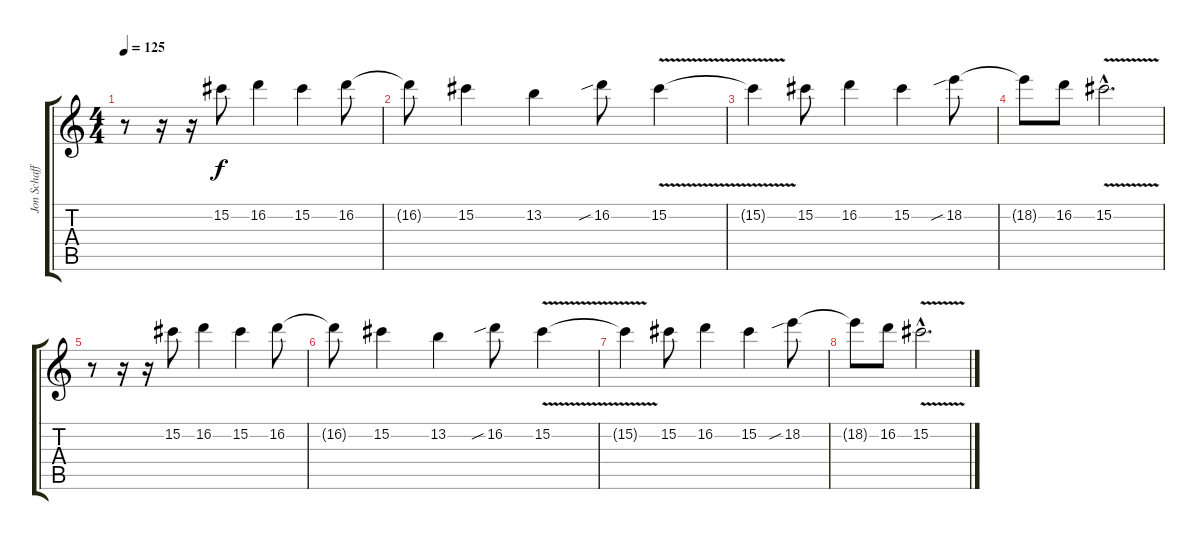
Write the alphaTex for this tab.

\track ("Jon Schaffer ou Jim Morris Lead" "Jon Schaff") {instrument distortionguitar}
\staff {score tabs}
\tuning (Eb4 Bb3 Gb3 Db3 Ab2 Eb2) {hide}
\ts (4 4)
\tempo 125
\clef g2
\ks c
r.8{dy f} r.16 r.16 15.2.8 16.2.4 15.2.4 16.2.8 |
16.2{t}.8 15.2.4 13.2.4 16.2{sib}.8 15.2{v}.4 |
15.2{t}.4 15.2.8 16.2.4 15.2.4 18.2{sib}.8 |
18.2{t}.8 16.2.8 15.2{v hac}.2{d} |
r.8 r.16 r.16 15.2.8 16.2.4 15.2.4 16.2.8 |
16.2{t}.8 15.2.4 13.2.4 16.2{sib}.8 15.2{v}.4 |
15.2{t}.4 15.2.8 16.2.4 15.2.4 18.2{sib}.8 |
18.2{t}.8 16.2.8 15.2{v hac}.2{d}
